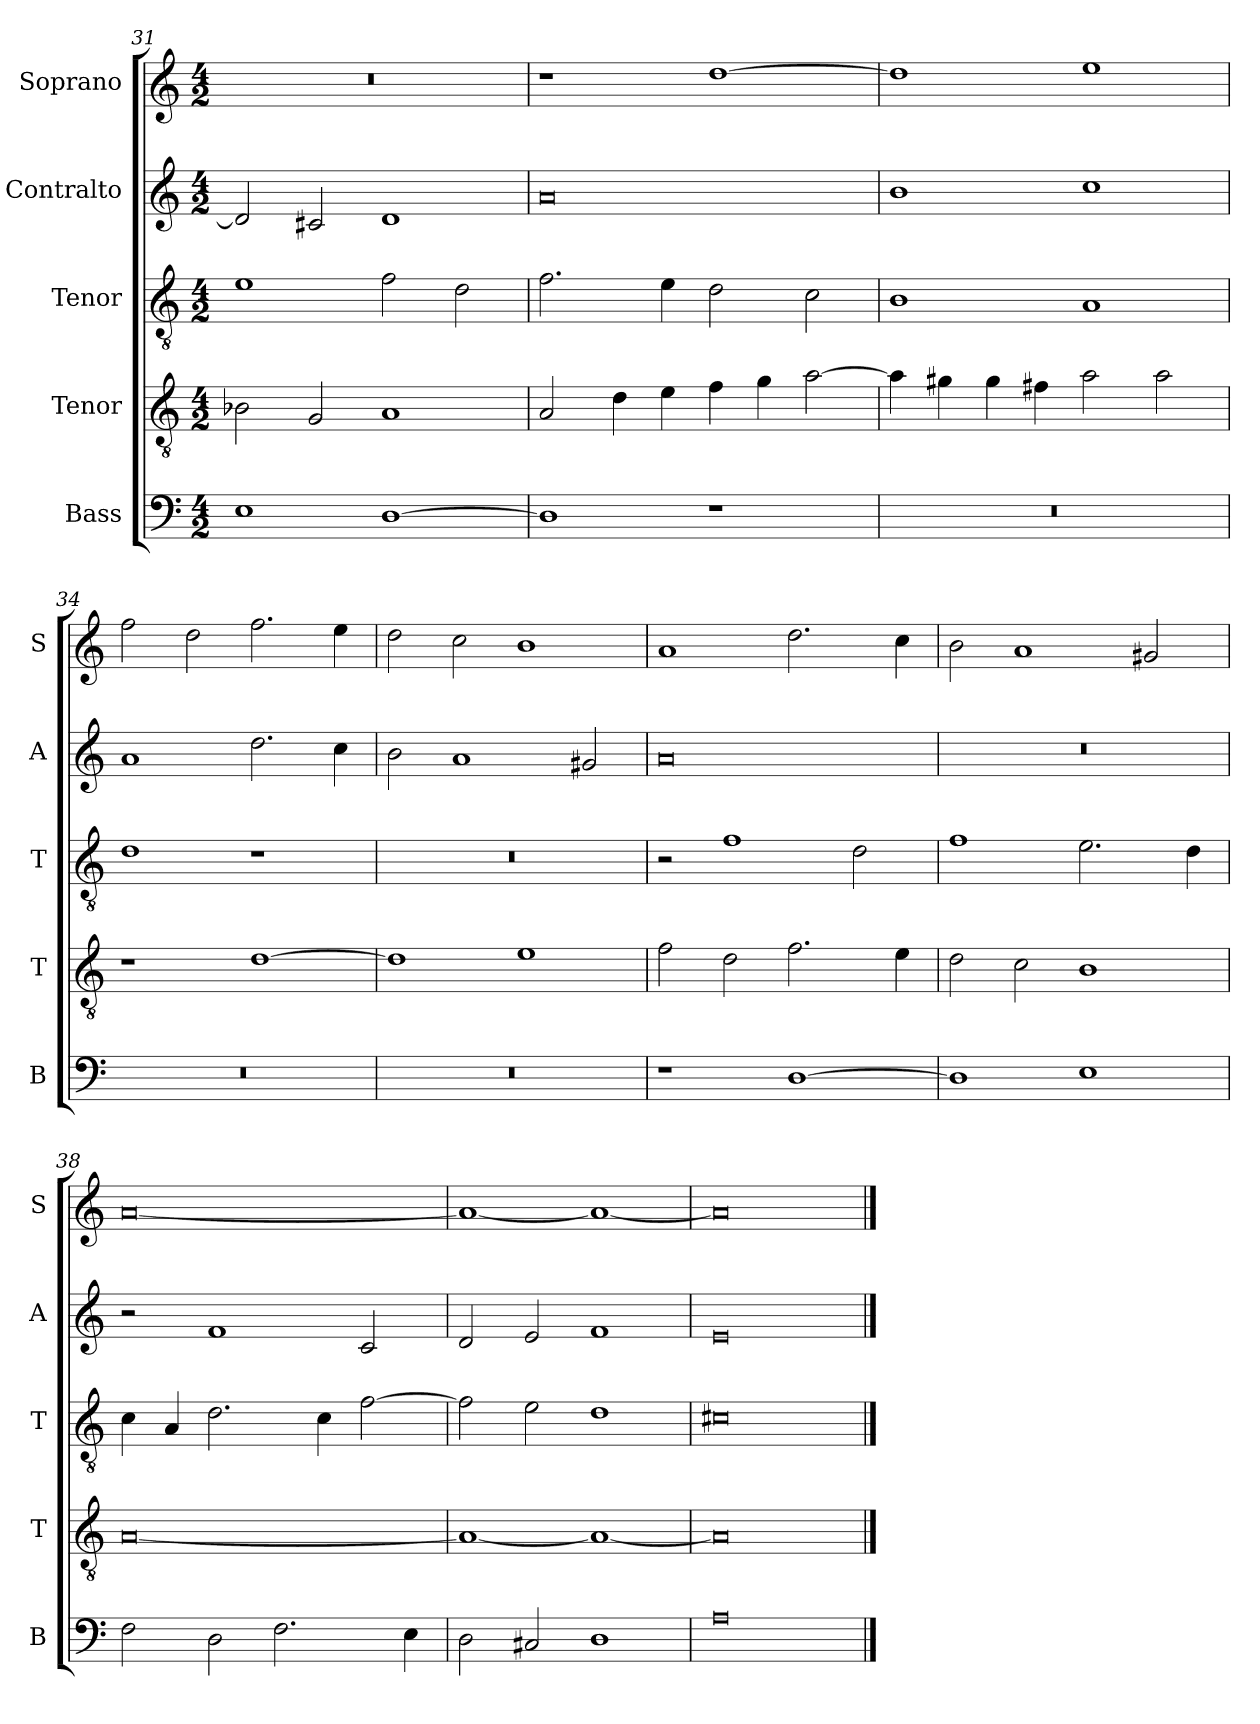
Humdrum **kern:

**kern	**kern	**kern	**kern	**kern
*part5	*part4	*part3	*part2	*part1
*staff5	*staff4	*staff3	*staff2	*staff1
*I"Bass	*I"Tenor	*I"Tenor	*I"Contralto	*I"Soprano
*I'B	*I'T	*I'T	*I'A	*I'S
*clefF4	*clefGv2	*clefGv2	*clefG2	*clefG2
*k[]	*k[]	*k[]	*k[]	*k[]
*A:aeo	*A:aeo	*A:aeo	*A:aeo	*A:aeo
*M4/2	*M4/2	*M4/2	*M4/2	*M4/2
=31	=31	=31	=31	=31
1E	2B-X	1e	2d]	0r
.	2G	.	2c#X	.
[1D	1A	2f	1d	.
.	.	2d	.	.
=32	=32	=32	=32	=32
1D]	2A	2.f	0a	1r
.	4d	.	.	.
.	4e	4e	.	.
1r	4f	2d	.	[1dd
.	4g	.	.	.
.	[2a	2c	.	.
=33	=33	=33	=33	=33
0r	4a]	1B	1b	1dd]
.	4g#X	.	.	.
.	4g#	.	.	.
.	4f#X	.	.	.
.	2a	1A	1cc	1ee
.	2a	.	.	.
=34	=34	=34	=34	=34
0r	1r	1d	1a	2ff
.	.	.	.	2dd
.	[1d	1r	2.dd	2.ff
.	.	.	4cc	4ee
=35	=35	=35	=35	=35
0r	1d]	0r	2b	2dd
.	.	.	1a	2cc
.	1e	.	.	1b
.	.	.	2g#X	.
=36	=36	=36	=36	=36
1r	2f	2r	0a	1a
.	2d	1f	.	.
[1D	2.f	.	.	2.dd
.	.	2d	.	.
.	4e	.	.	4cc
=37	=37	=37	=37	=37
1D]	2d	1f	0r	2b
.	2c	.	.	1a
1E	1B	2.e	.	.
.	.	.	.	2g#X
.	.	4d	.	.
=38	=38	=38	=38	=38
2F	[0A	4c	2r	[0a
.	.	4A	.	.
2D	.	2.d	1f	.
2.F	.	.	.	.
.	.	4c	.	.
.	.	[2f	2c	.
4E	.	.	.	.
=39	=39	=39	=39	=39
2D	1A_	2f]	2d	1a_
2C#X	.	2e	2e	.
1D	1A_	1d	1f	1a_
=40	=40	=40	=40	=40
0A	0A]	0c#X	0e	0a]
==	==	==	==	==
*-	*-	*-	*-	*-
